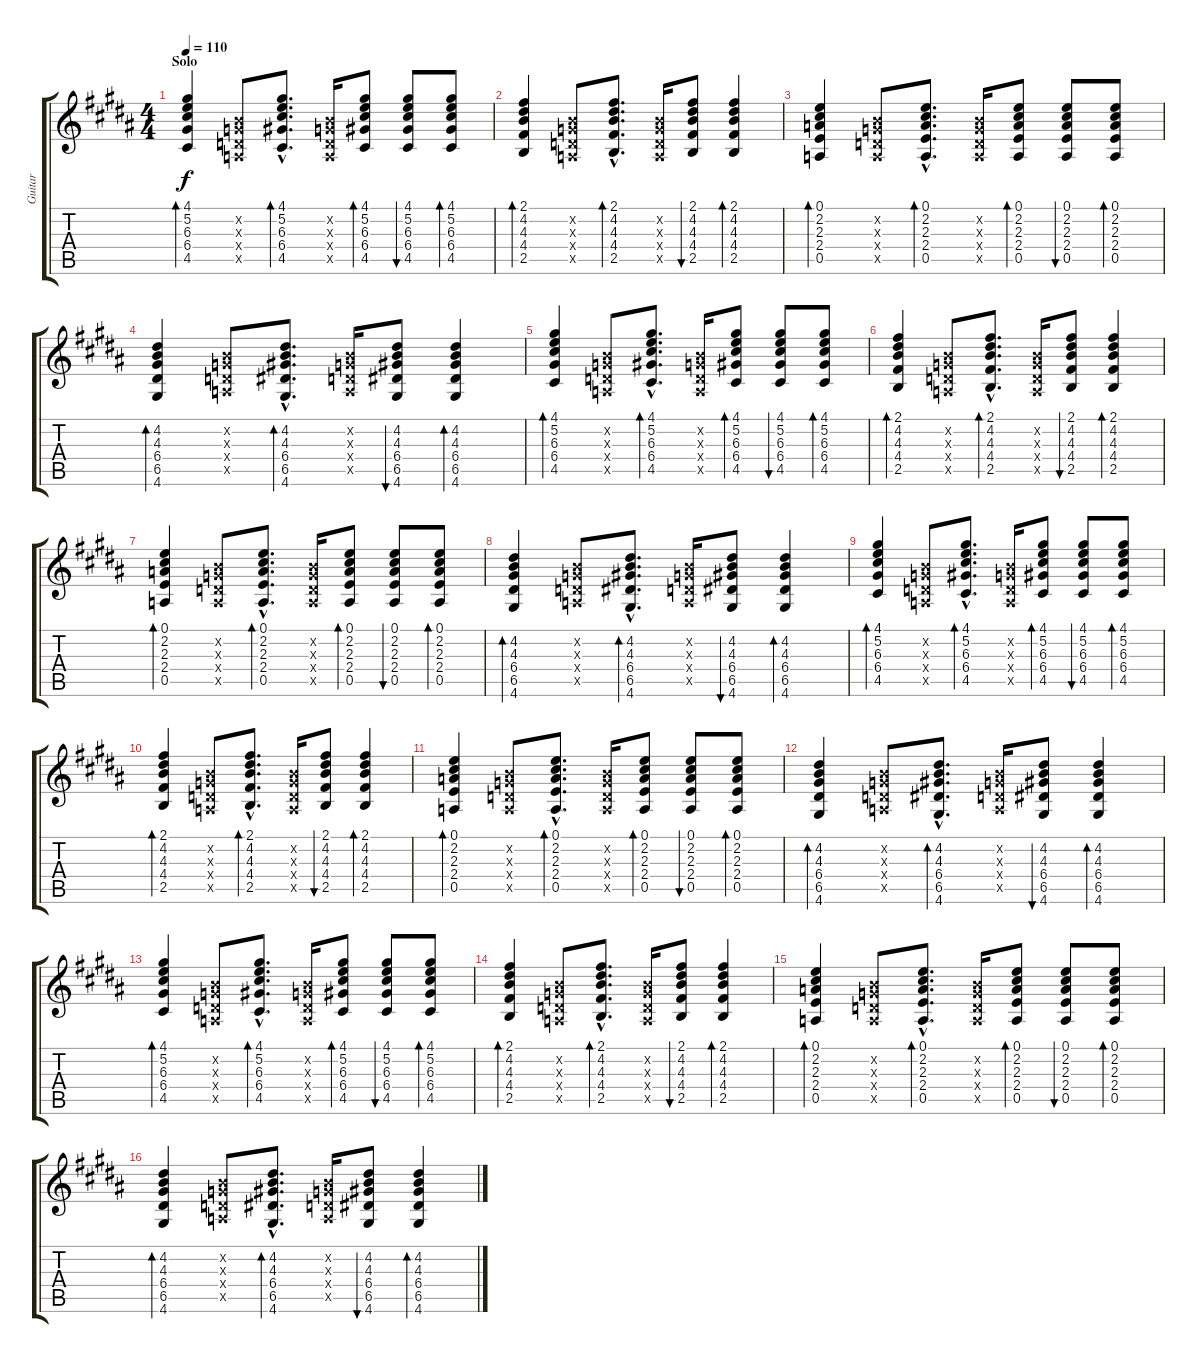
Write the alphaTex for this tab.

\track ("Guitar" "Guitar") {instrument electricguitarclean}
\staff {score tabs}
\tuning (E4 B3 G3 D3 A2 E2) {hide}
\ts (4 4)
\section ("" "Solo")
\tempo 110
\clef g2
\ks b
(4.1 5.2 6.3 6.4 4.5).4{bd 30 dy f volume 12 instrument electricguitarjazz} (0.2{x} 0.3{x} 0.4{x} 0.5{x}).8 (4.1{hac} 5.2{hac} 6.3{hac} 6.4{hac} 4.5{hac}).8{d bd 30} (0.2{x} 0.3{x} 0.4{x} 0.5{x}).16 (4.1 5.2 6.3 6.4 4.5).8{bd 30} (4.1 5.2 6.3 6.4 4.5).8{bu 30} (4.1 5.2 6.3 6.4 4.5).8{bd 30} |
(2.1 4.2 4.3 4.4 2.5).4{bd 30} (0.2{x} 0.3{x} 0.4{x} 0.5{x}).8 (2.1{hac} 4.2{hac} 4.3{hac} 4.4{hac} 2.5{hac}).8{d bd 30} (0.2{x} 0.3{x} 0.4{x} 0.5{x}).16 (2.1 4.2 4.3 4.4 2.5).8{bu 30} (2.1 4.2 4.3 4.4 2.5).4{bd 30} |
(0.1 2.2 2.3 2.4 0.5).4{bd 30} (0.2{x} 0.3{x} 0.4{x} 0.5{x}).8 (0.1{hac} 2.2{hac} 2.3{hac} 2.4{hac} 0.5{hac}).8{d bd 30} (0.2{x} 0.3{x} 0.4{x} 0.5{x}).16 (0.1 2.2 2.3 2.4 0.5).8{bd 30} (0.1 2.2 2.3 2.4 0.5).8{bu 30} (0.1 2.2 2.3 2.4 0.5).8{bd 30} |
(4.2 4.3 6.4 6.5 4.6).4{bd 30} (0.2{x} 0.3{x} 0.4{x} 0.5{x}).8 (4.2{hac} 4.3{hac} 6.4{hac} 6.5{hac} 4.6{hac}).8{d bd 30} (0.2{x} 0.3{x} 0.4{x} 0.5{x}).16 (4.2 4.3 6.4 6.5 4.6).8{bu 30} (4.2 4.3 6.4 6.5 4.6).4{bd 30} |
(4.1 5.2 6.3 6.4 4.5).4{bd 30} (0.2{x} 0.3{x} 0.4{x} 0.5{x}).8 (4.1{hac} 5.2{hac} 6.3{hac} 6.4{hac} 4.5{hac}).8{d bd 30} (0.2{x} 0.3{x} 0.4{x} 0.5{x}).16 (4.1 5.2 6.3 6.4 4.5).8{bd 30} (4.1 5.2 6.3 6.4 4.5).8{bu 30} (4.1 5.2 6.3 6.4 4.5).8{bd 30} |
(2.1 4.2 4.3 4.4 2.5).4{bd 30} (0.2{x} 0.3{x} 0.4{x} 0.5{x}).8 (2.1{hac} 4.2{hac} 4.3{hac} 4.4{hac} 2.5{hac}).8{d bd 30} (0.2{x} 0.3{x} 0.4{x} 0.5{x}).16 (2.1 4.2 4.3 4.4 2.5).8{bu 30} (2.1 4.2 4.3 4.4 2.5).4{bd 30} |
(0.1 2.2 2.3 2.4 0.5).4{bd 30} (0.2{x} 0.3{x} 0.4{x} 0.5{x}).8 (0.1{hac} 2.2{hac} 2.3{hac} 2.4{hac} 0.5{hac}).8{d bd 30} (0.2{x} 0.3{x} 0.4{x} 0.5{x}).16 (0.1 2.2 2.3 2.4 0.5).8{bd 30} (0.1 2.2 2.3 2.4 0.5).8{bu 30} (0.1 2.2 2.3 2.4 0.5).8{bd 30} |
(4.2 4.3 6.4 6.5 4.6).4{bd 30} (0.2{x} 0.3{x} 0.4{x} 0.5{x}).8 (4.2{hac} 4.3{hac} 6.4{hac} 6.5{hac} 4.6{hac}).8{d bd 30} (0.2{x} 0.3{x} 0.4{x} 0.5{x}).16 (4.2 4.3 6.4 6.5 4.6).8{bu 30} (4.2 4.3 6.4 6.5 4.6).4{bd 30} |
(4.1 5.2 6.3 6.4 4.5).4{bd 30 volume 12 instrument electricguitarjazz} (0.2{x} 0.3{x} 0.4{x} 0.5{x}).8 (4.1{hac} 5.2{hac} 6.3{hac} 6.4{hac} 4.5{hac}).8{d bd 30} (0.2{x} 0.3{x} 0.4{x} 0.5{x}).16 (4.1 5.2 6.3 6.4 4.5).8{bd 30} (4.1 5.2 6.3 6.4 4.5).8{bu 30} (4.1 5.2 6.3 6.4 4.5).8{bd 30} |
(2.1 4.2 4.3 4.4 2.5).4{bd 30} (0.2{x} 0.3{x} 0.4{x} 0.5{x}).8 (2.1{hac} 4.2{hac} 4.3{hac} 4.4{hac} 2.5{hac}).8{d bd 30} (0.2{x} 0.3{x} 0.4{x} 0.5{x}).16 (2.1 4.2 4.3 4.4 2.5).8{bu 30} (2.1 4.2 4.3 4.4 2.5).4{bd 30} |
(0.1 2.2 2.3 2.4 0.5).4{bd 30} (0.2{x} 0.3{x} 0.4{x} 0.5{x}).8 (0.1{hac} 2.2{hac} 2.3{hac} 2.4{hac} 0.5{hac}).8{d bd 30} (0.2{x} 0.3{x} 0.4{x} 0.5{x}).16 (0.1 2.2 2.3 2.4 0.5).8{bd 30} (0.1 2.2 2.3 2.4 0.5).8{bu 30} (0.1 2.2 2.3 2.4 0.5).8{bd 30} |
(4.2 4.3 6.4 6.5 4.6).4{bd 30} (0.2{x} 0.3{x} 0.4{x} 0.5{x}).8 (4.2{hac} 4.3{hac} 6.4{hac} 6.5{hac} 4.6{hac}).8{d bd 30} (0.2{x} 0.3{x} 0.4{x} 0.5{x}).16 (4.2 4.3 6.4 6.5 4.6).8{bu 30} (4.2 4.3 6.4 6.5 4.6).4{bd 30} |
(4.1 5.2 6.3 6.4 4.5).4{bd 30} (0.2{x} 0.3{x} 0.4{x} 0.5{x}).8 (4.1{hac} 5.2{hac} 6.3{hac} 6.4{hac} 4.5{hac}).8{d bd 30} (0.2{x} 0.3{x} 0.4{x} 0.5{x}).16 (4.1 5.2 6.3 6.4 4.5).8{bd 30} (4.1 5.2 6.3 6.4 4.5).8{bu 30} (4.1 5.2 6.3 6.4 4.5).8{bd 30} |
(2.1 4.2 4.3 4.4 2.5).4{bd 30} (0.2{x} 0.3{x} 0.4{x} 0.5{x}).8 (2.1{hac} 4.2{hac} 4.3{hac} 4.4{hac} 2.5{hac}).8{d bd 30} (0.2{x} 0.3{x} 0.4{x} 0.5{x}).16 (2.1 4.2 4.3 4.4 2.5).8{bu 30} (2.1 4.2 4.3 4.4 2.5).4{bd 30} |
(0.1 2.2 2.3 2.4 0.5).4{bd 30} (0.2{x} 0.3{x} 0.4{x} 0.5{x}).8 (0.1{hac} 2.2{hac} 2.3{hac} 2.4{hac} 0.5{hac}).8{d bd 30} (0.2{x} 0.3{x} 0.4{x} 0.5{x}).16 (0.1 2.2 2.3 2.4 0.5).8{bd 30} (0.1 2.2 2.3 2.4 0.5).8{bu 30} (0.1 2.2 2.3 2.4 0.5).8{bd 30} |
(4.2 4.3 6.4 6.5 4.6).4{bd 30} (0.2{x} 0.3{x} 0.4{x} 0.5{x}).8 (4.2{hac} 4.3{hac} 6.4{hac} 6.5{hac} 4.6{hac}).8{d bd 30} (0.2{x} 0.3{x} 0.4{x} 0.5{x}).16 (4.2 4.3 6.4 6.5 4.6).8{bu 30} (4.2 4.3 6.4 6.5 4.6).4{bd 30}
